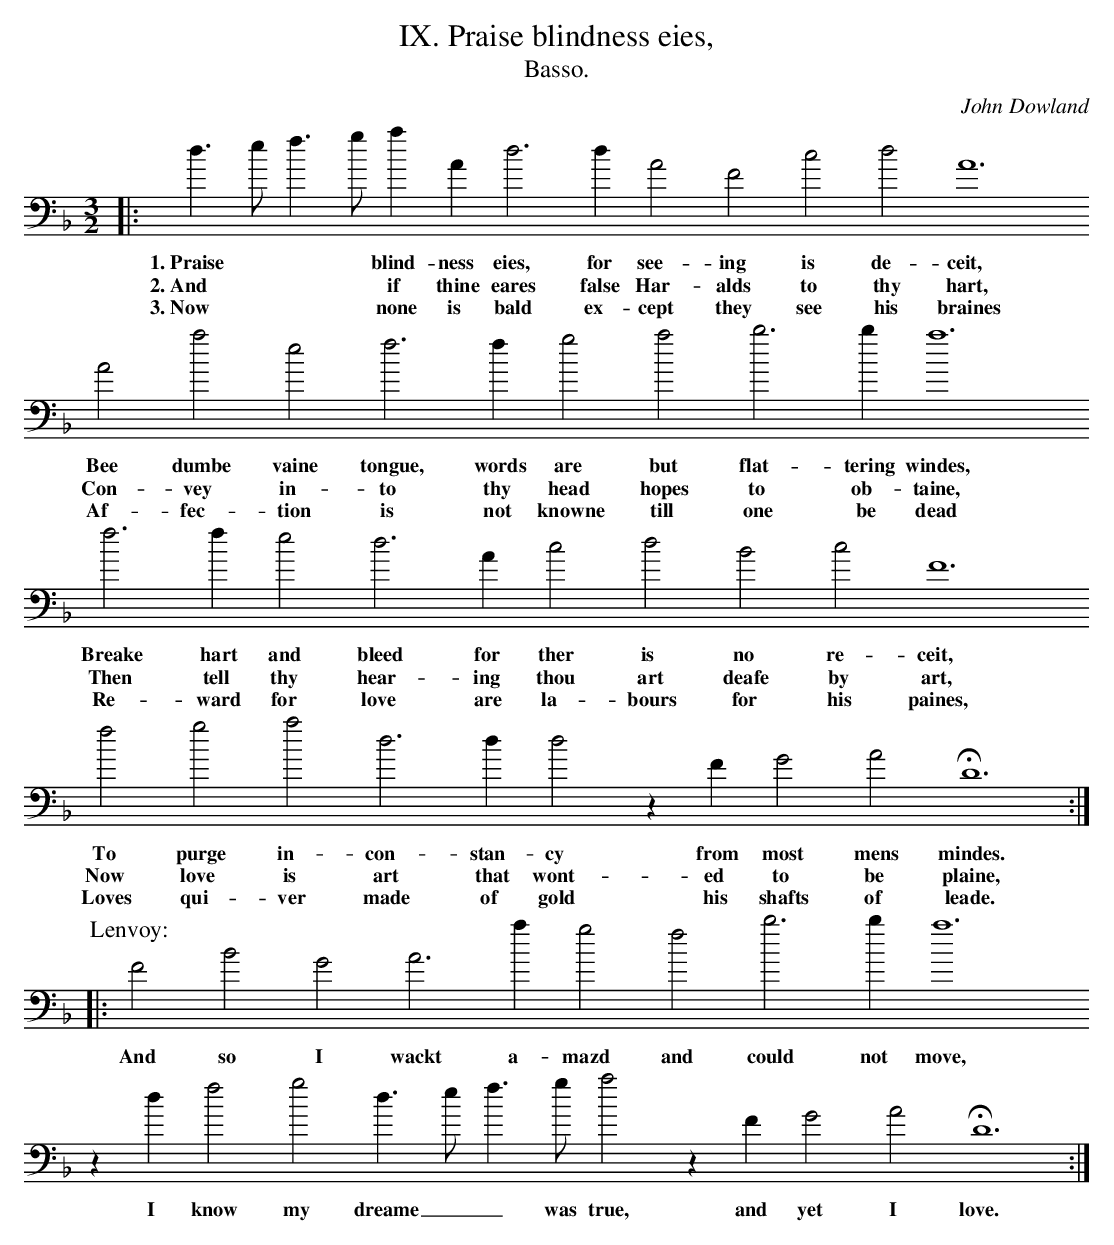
X:1
T:IX. Praise blindness eies,
T:Basso.
C: John Dowland
L:1/2
M:3/2
K:D min bass
|: d3/4 e// f3/4 g// a/ A/ d > d A F c d A3
w:1.~Praise * * * blind- ness eies, for see- ing is de- ceit,
w:2.~And * * * if thine eares false Har- alds to thy hart,
w:3.~Now * * * none is bald ex- cept they see his braines
A a e f > f g a b > b a3
w:Bee dumbe vaine tongue, words are but flat- tering windes,
w:Con- vey in- to thy head hopes to ob- taine,
w:Af- fec- tion is not knowne till one be dead
f > f e d > A c d B c F3
w:Breake hart and bleed for ther is no re- ceit,
w:Then tell thy hear- ing thou art deafe by art,
w:Re- ward for love are la- bours for his paines,
f g a d > d d z/ F/ G A HD3 :|
w:To purge in- con- stan- cy from most mens mindes.
w:Now love is art that wont- ed to be plaine,
w:Loves qui- ver made of gold his shafts of leade.
P:Lenvoy:
|:F B G A > a g f b > b a3
w:And so I wackt a- mazd and could not move,
z/ d/ f g d3/4 e// f3/4 g// a z/ F/ G A HD3 :|
w:I know my dreame _ _ was true, and yet I love.
